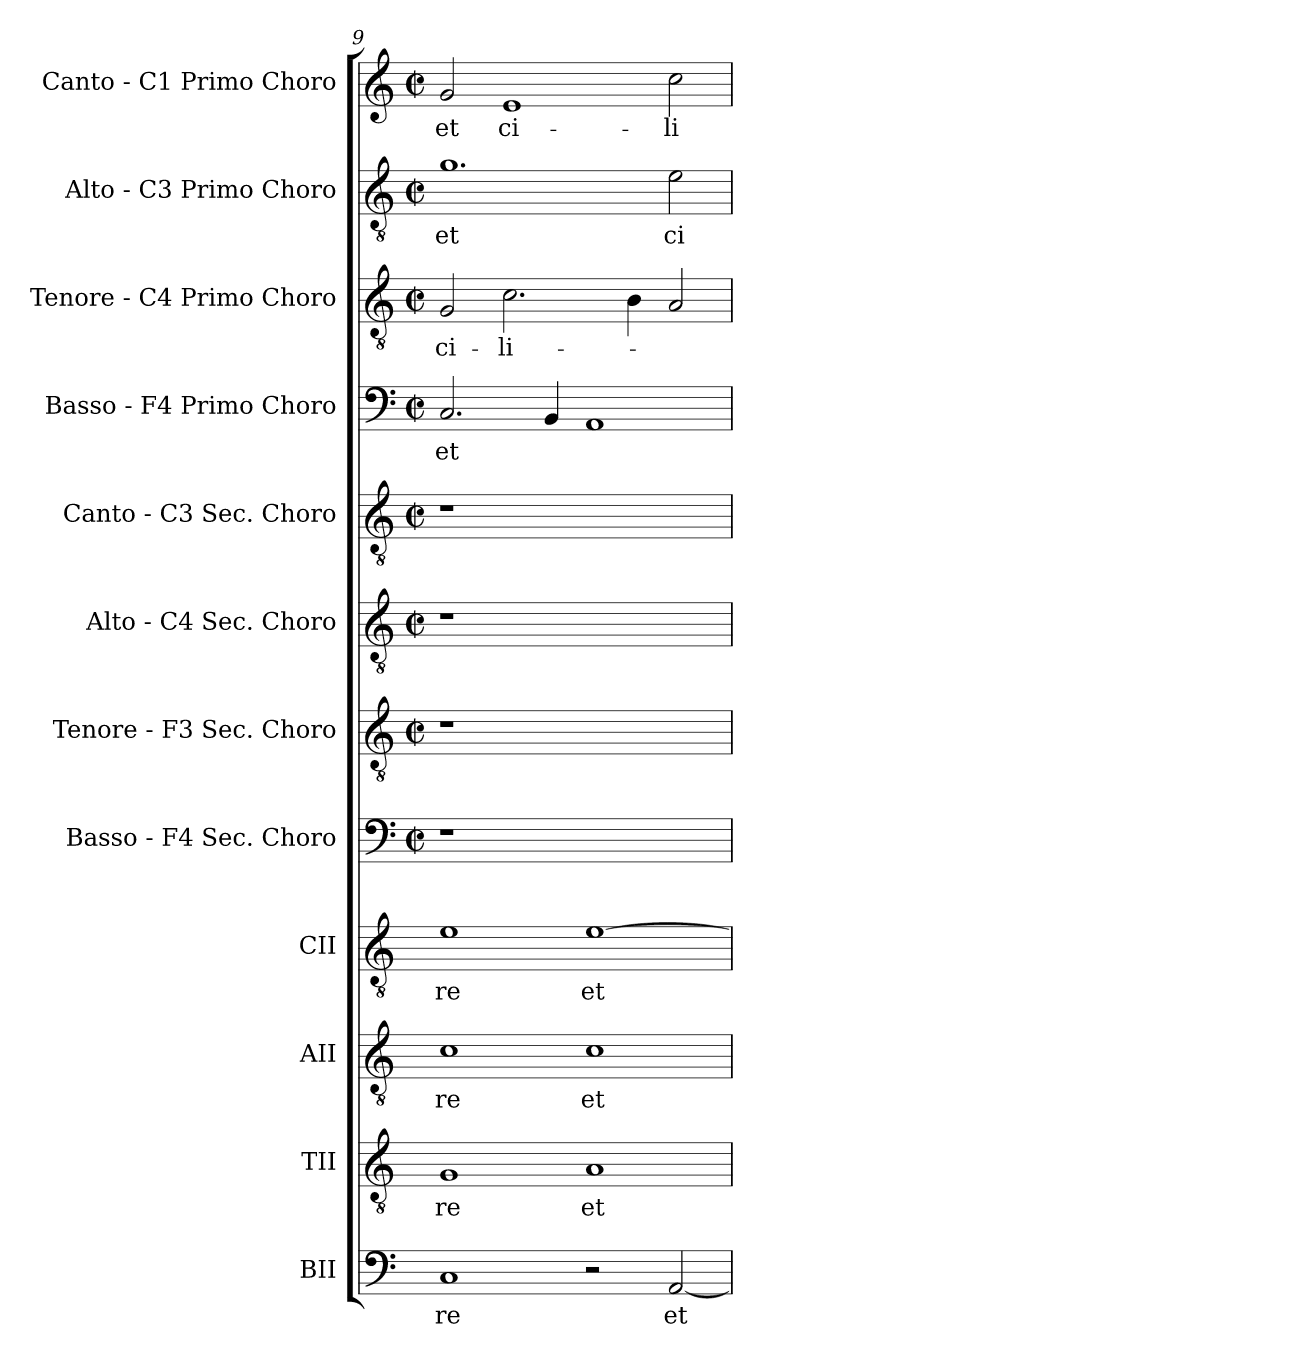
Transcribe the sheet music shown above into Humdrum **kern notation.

**kern	**text	**kern	**text	**kern	**text	**kern	**text	**kern	**kern	**kern	**kern	**kern	**text	**kern	**text	**kern	**text	**kern	**text
*part12	*part12	*part11	*part11	*part10	*part10	*part9	*part9	*part8	*part7	*part6	*part5	*part4	*part4	*part3	*part3	*part2	*part2	*part1	*part1
*staff12	*staff12	*staff11	*staff11	*staff10	*staff10	*staff9	*staff9	*staff8	*staff7	*staff6	*staff5	*staff4	*staff4	*staff3	*staff3	*staff2	*staff2	*staff1	*staff1
*I"BII	*	*I"TII	*	*I"AII	*	*I"CII	*	*I"Basso - F4  Sec. Choro	*I"Tenore - F3  Sec. Choro	*I"Alto - C4  Sec. Choro	*I"Canto - C3  Sec. Choro	*I"Basso - F4  Primo Choro	*	*I"Tenore - C4  Primo Choro	*	*I"Alto - C3  Primo Choro	*	*I"Canto - C1  Primo Choro	*
*I'BII	*	*I'TII	*	*I'AII	*	*I'CII	*	*I'Ch	*I'Ch	*I'Ch	*I'Ch	*I'BI	*	*I'TI	*	*I'AI	*	*I'CI	*
*clefF4	*	*clefGv2	*	*clefGv2	*	*clefGv2	*	*clefF4	*clefGv2	*clefGv2	*clefGv2	*clefF4	*	*clefGv2	*	*clefGv2	*	*clefG2	*
*	*	*	*	*	*	*	*	*M2/2	*M2/2	*M2/2	*M2/2	*M2/2	*	*M2/2	*	*M2/2	*	*M2/2	*
*	*	*	*	*	*	*	*	*met(c|)	*met(c|)	*met(c|)	*met(c|)	*met(c|)	*	*met(c|)	*	*met(c|)	*	*met(c|)	*
=9	=9	=9	=9	=9	=9	=9	=9	=9	=9	=9	=9	=9	=9	=9	=9	=9	=9	=9	=9
!	!LO:LY:b:cj	!	!LO:LY:b:cj	!	!LO:LY:b:cj	!	!LO:LY:b:cj	!	!	!	!	!	!LO:LY:b:cj	!	!LO:LY:b:cj	!	!LO:LY:b:cj	!	!LO:LY:b:cj
1C	-re	1G	-re	1c	-re	1e	-re	1r	1r	1r	1r	2.C/	et	2G/	ci-	1.g	et	2g/	et
!	!	!	!	!	!	!	!	!	!	!	!	!	!	!	!LO:LY:b:cj	!	!	!	!LO:LY:b:cj
.	.	.	.	.	.	.	.	.	.	.	.	.	.	2.c\	-li-	.	.	1e	ci-
.	.	.	.	.	.	.	.	.	.	.	.	4BB/	.	.	.	.	.	.	.
!	!	!	!LO:LY:b:cj	!	!LO:LY:b:cj	!	!LO:LY:b:cj	!	!	!	!	!	!	!	!	!	!	!	!
2r	.	1A	et	1c	et	[>1e	et	1ryy	1ryy	1ryy	1ryy	[<1AA	.	.	.	.	.	.	.
.	.	.	.	.	.	.	.	.	.	.	.	.	.	4B\	.	.	.	.	.
!	!LO:LY:b:cj	!	!	!	!	!	!	!	!	!	!	!	!	!	!	!	!LO:LY:b:cj	!	!LO:LY:b:cj
[<2AA/	et	.	.	.	.	.	.	.	.	.	.	.	.	[<2A/	.	2e\	ci-	2cc\	-li-
=	=	=	=	=	=	=	=	=	=	=	=	=	=	=	=	=	=	=	=
*-	*-	*-	*-	*-	*-	*-	*-	*-	*-	*-	*-	*-	*-	*-	*-	*-	*-	*-	*-
